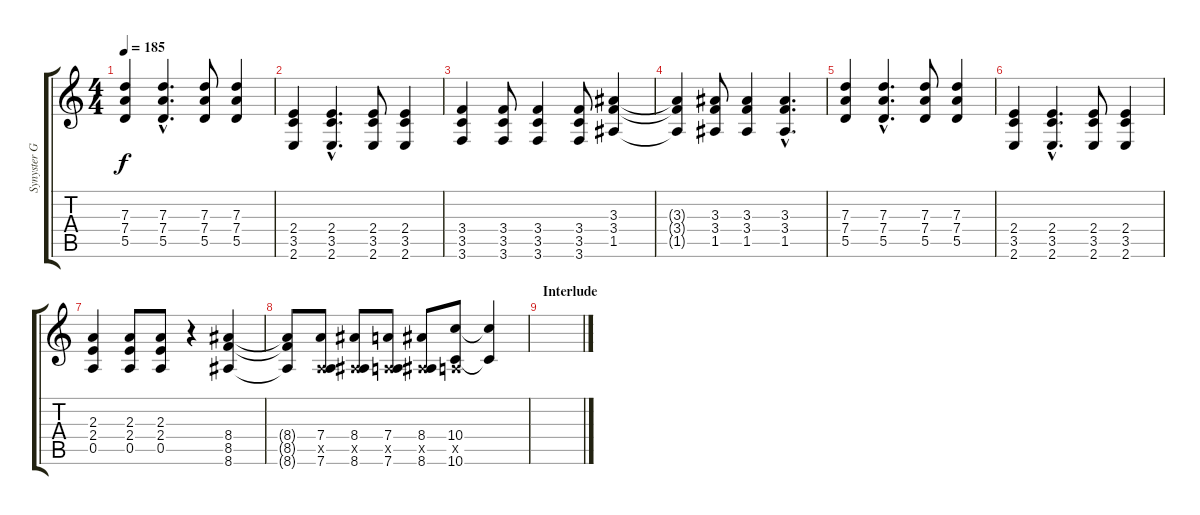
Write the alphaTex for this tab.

\track ("Synyster Gates II" "Synyster G") {instrument distortionguitar}
\staff {score tabs}
\tuning (E4 B3 G3 D3 A2 D2) {hide}
\ts (4 4)
\tempo 185
\clef g2
\ks c
(7.3 7.4 5.5).4{dy f} (7.3{hac} 7.4{hac} 5.5{hac}).4{d} (7.3 7.4 5.5).8 (7.3 7.4 5.5).4 |
(2.4 3.5 2.6).4 (2.4{hac} 3.5{hac} 2.6{hac}).4{d} (2.4 3.5 2.6).8 (2.4 3.5 2.6).4 |
(3.4 3.5 3.6).4 (3.4 3.5 3.6).8 (3.4 3.5 3.6).4 (3.4 3.5 3.6).8 (3.3 3.4 1.5).4 |
(3.3{t} 3.4{t} 1.5{t}).4 (3.3 3.4 1.5).8 (3.3 3.4 1.5).4 (3.3{hac} 3.4{hac} 1.5{hac}).4{d} |
(7.3 7.4 5.5).4 (7.3{hac} 7.4{hac} 5.5{hac}).4{d} (7.3 7.4 5.5).8 (7.3 7.4 5.5).4 |
(2.4 3.5 2.6).4 (2.4{hac} 3.5{hac} 2.6{hac}).4{d} (2.4 3.5 2.6).8 (2.4 3.5 2.6).4 |
(2.3 2.4 0.5).4 (2.3 2.4 0.5).8 (2.3 2.4 0.5).8 r.4 (8.4 8.5 8.6).4 |
(8.4{t} 8.5{t} 8.6{t}).8 (7.4 0.5{x} 7.6).8 (8.4 0.5{x} 8.6).8 (7.4 0.5{x} 7.6).8 (8.4 0.5{x} 8.6).8 (10.4 0.5{x} 10.6).8 (10.4{t} 10.6{t}).4 |
\section ("" "Interlude")
